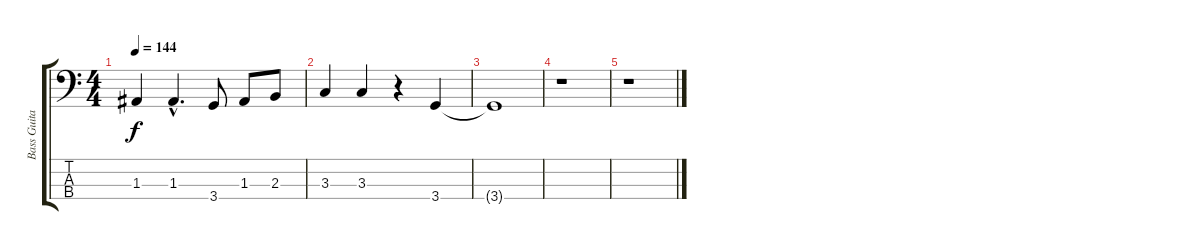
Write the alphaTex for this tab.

\track ("Bass Guitar         " "Bass Guita") {instrument electricbassfinger}
\staff {score tabs}
\tuning (G2 D2 A1 E1) {hide}
\ts (4 4)
\tempo 144
\clef f4
\ks c
1.3{t}.4{dy f} 1.3{hac}.4{d} 3.4.8 1.3.8 2.3.8 |
3.3.4 3.3.4 r.4 3.4.4 |
3.4{t}.1 |
r.1 |
r.1
